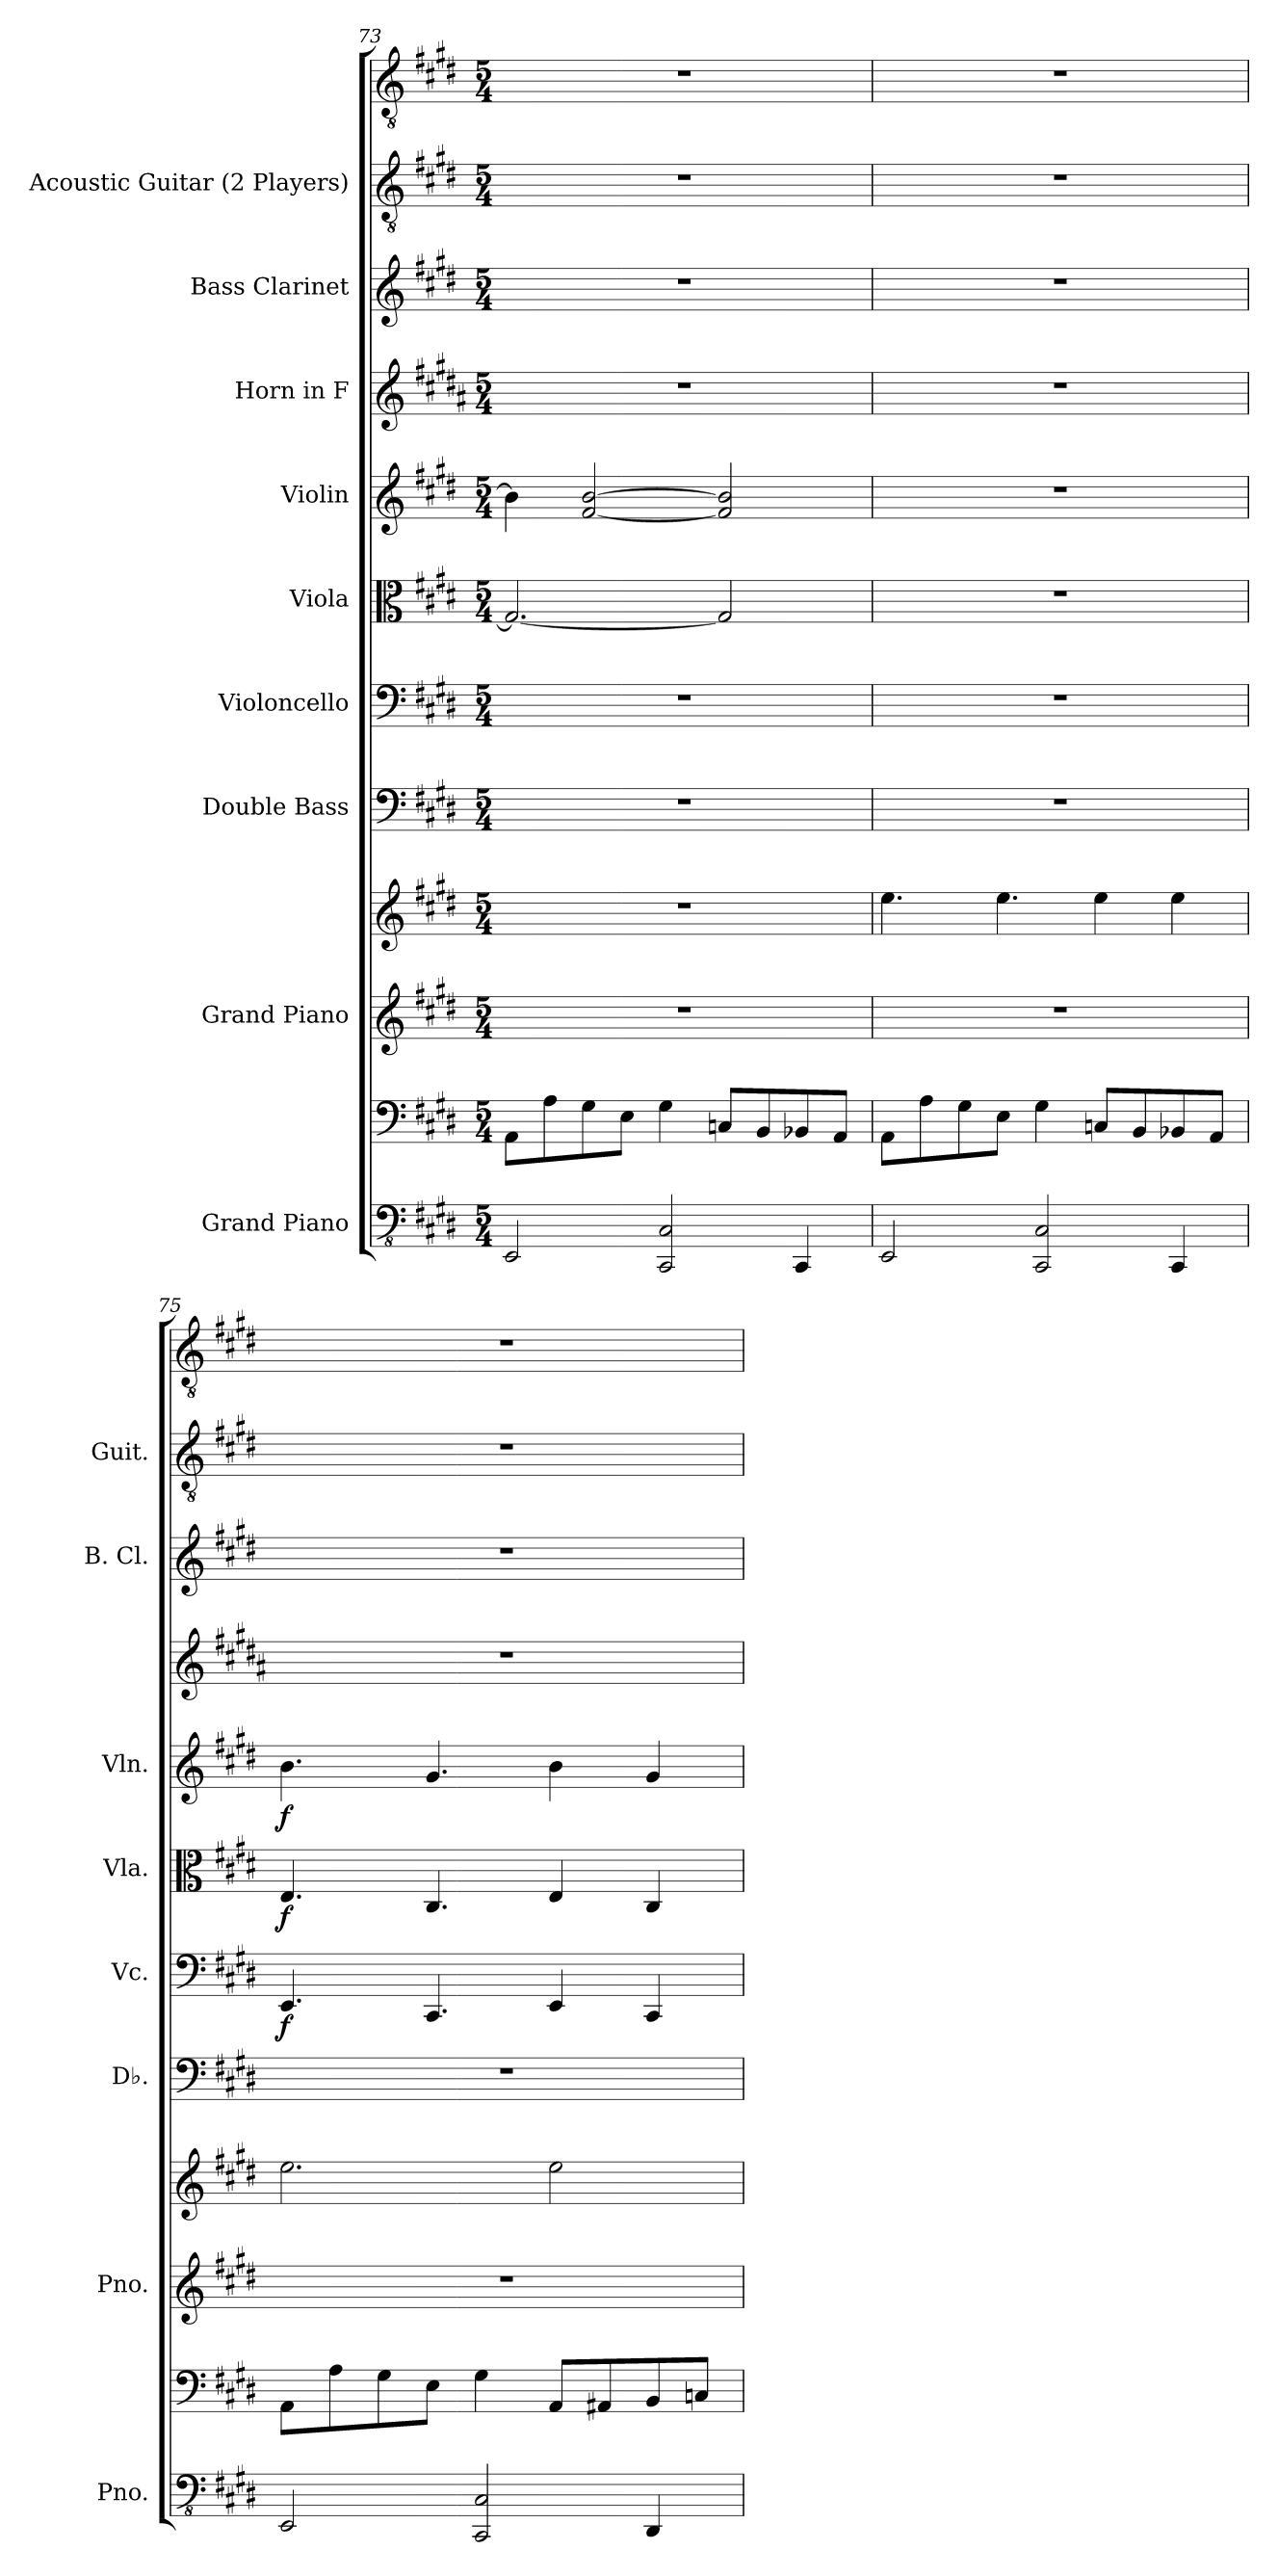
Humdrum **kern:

**kern	**kern	**kern	**kern	**kern	**kern	**dynam	**kern	**dynam	**kern	**dynam	**kern	**kern	**kern	**kern
*part9	*part9	*part8	*part8	*part7	*part6	*part6	*part5	*part5	*part4	*part4	*part3	*part2	*part1	*part1
*staff12	*staff11	*staff10	*staff9	*staff8	*staff7	*staff7	*staff6	*staff6	*staff5	*staff5	*staff4	*staff3	*staff2	*staff1
*I"Grand Piano	*	*I"Grand Piano	*	*I"Double Bass	*I"Violoncello	*	*I"Viola	*	*I"Violin	*	*I"Horn in F	*I"Bass Clarinet	*I"Acoustic Guitar (2 Players)	*
*I'Pno.	*	*I'Pno.	*	*I'Db.	*I'Vc.	*	*I'Vla.	*	*I'Vln.	*	*	*I'B. Cl.	*I'Guit.	*
*clefFv4	*clefF4	*clefG2	*clefG2	*clefF4	*clefF4	*	*clefC3	*	*clefG2	*	*clefG2	*clefG2	*clefGv2	*clefGv2
*	*	*	*	*ITrd7c12	*	*	*	*	*	*	*ITrd4c7	*ITrd8c14	*	*
*k[f#c#g#d#]	*k[f#c#g#d#]	*k[f#c#g#d#]	*k[f#c#g#d#]	*k[f#c#g#d#]	*k[f#c#g#d#]	*	*k[f#c#g#d#]	*	*k[f#c#g#d#]	*	*k[f#c#g#d#]	*k[f#c#g#d#]	*k[f#c#g#d#]	*k[f#c#g#d#]
*M5/4	*M5/4	*M5/4	*M5/4	*M5/4	*M5/4	*	*M5/4	*	*M5/4	*	*M5/4	*M5/4	*M5/4	*M5/4
=73	=73	=73	=73	=73	=73	=73	=73	=73	=73	=73	=73	=73	=73	=73
2EEE/	8AA\L	4%5r	4%5r	4%5r	4%5r	.	2.G#/_	.	4b\]	.	4%5r	4%5r	4%5r	4%5r
.	8A\	.	.	.	.	.	.	.	.	.	.	.	.	.
.	8G#\	.	.	.	.	.	.	.	[2f#/ [2b/	.	.	.	.	.
.	8E\J	.	.	.	.	.	.	.	.	.	.	.	.	.
2CCC#/ 2CC#/	4G#\	.	.	.	.	.	.	.	.	.	.	.	.	.
.	8Cn/L	.	.	.	.	.	2G#/]	.	2f#/] 2b/]	.	.	.	.	.
.	8BB/	.	.	.	.	.	.	.	.	.	.	.	.	.
4CCC#/	8BB-X/	.	.	.	.	.	.	.	.	.	.	.	.	.
.	8AA/J	.	.	.	.	.	.	.	.	.	.	.	.	.
!!LO:PB:g=z
=74	=74	=74	=74	=74	=74	=74	=74	=74	=74	=74	=74	=74	=74	=74
2EEE/	8AA\L	4%5r	4.ee\	4%5r	4%5r	.	4%5r	.	4%5r	.	4%5r	4%5r	4%5r	4%5r
.	8A\	.	.	.	.	.	.	.	.	.	.	.	.	.
.	8G#\	.	.	.	.	.	.	.	.	.	.	.	.	.
.	8E\J	.	4.ee\	.	.	.	.	.	.	.	.	.	.	.
2CCC#/ 2CC#/	4G#\	.	.	.	.	.	.	.	.	.	.	.	.	.
.	8Cn/L	.	4ee\	.	.	.	.	.	.	.	.	.	.	.
.	8BB/	.	.	.	.	.	.	.	.	.	.	.	.	.
4CCC#/	8BB-X/	.	4ee\	.	.	.	.	.	.	.	.	.	.	.
.	8AA/J	.	.	.	.	.	.	.	.	.	.	.	.	.
=75	=75	=75	=75	=75	=75	=75	=75	=75	=75	=75	=75	=75	=75	=75
!	!	!	!	!	!	!LO:DY:b	!	!LO:DY:b	!	!LO:DY:b	!	!	!	!
2EEE/	8AA\L	4%5r	2.ee\	4%5r	4.EE/	f	4.E/	f	4.b\	f	4%5r	4%5r	4%5r	4%5r
.	8A\	.	.	.	.	.	.	.	.	.	.	.	.	.
.	8G#\	.	.	.	.	.	.	.	.	.	.	.	.	.
.	8E\J	.	.	.	4.CC#/	.	4.C#/	.	4.g#/	.	.	.	.	.
2CCC#/ 2CC#/	4G#\	.	.	.	.	.	.	.	.	.	.	.	.	.
.	8AA/L	.	2ee\	.	4EE/	.	4E/	.	4b\	.	.	.	.	.
.	8AA#X/	.	.	.	.	.	.	.	.	.	.	.	.	.
4DDD#/	8BB/	.	.	.	4CC#/	.	4C#/	.	4g#/	.	.	.	.	.
.	8Cn/J	.	.	.	.	.	.	.	.	.	.	.	.	.
=	=	=	=	=	=	=	=	=	=	=	=	=	=	=
*-	*-	*-	*-	*-	*-	*-	*-	*-	*-	*-	*-	*-	*-	*-
